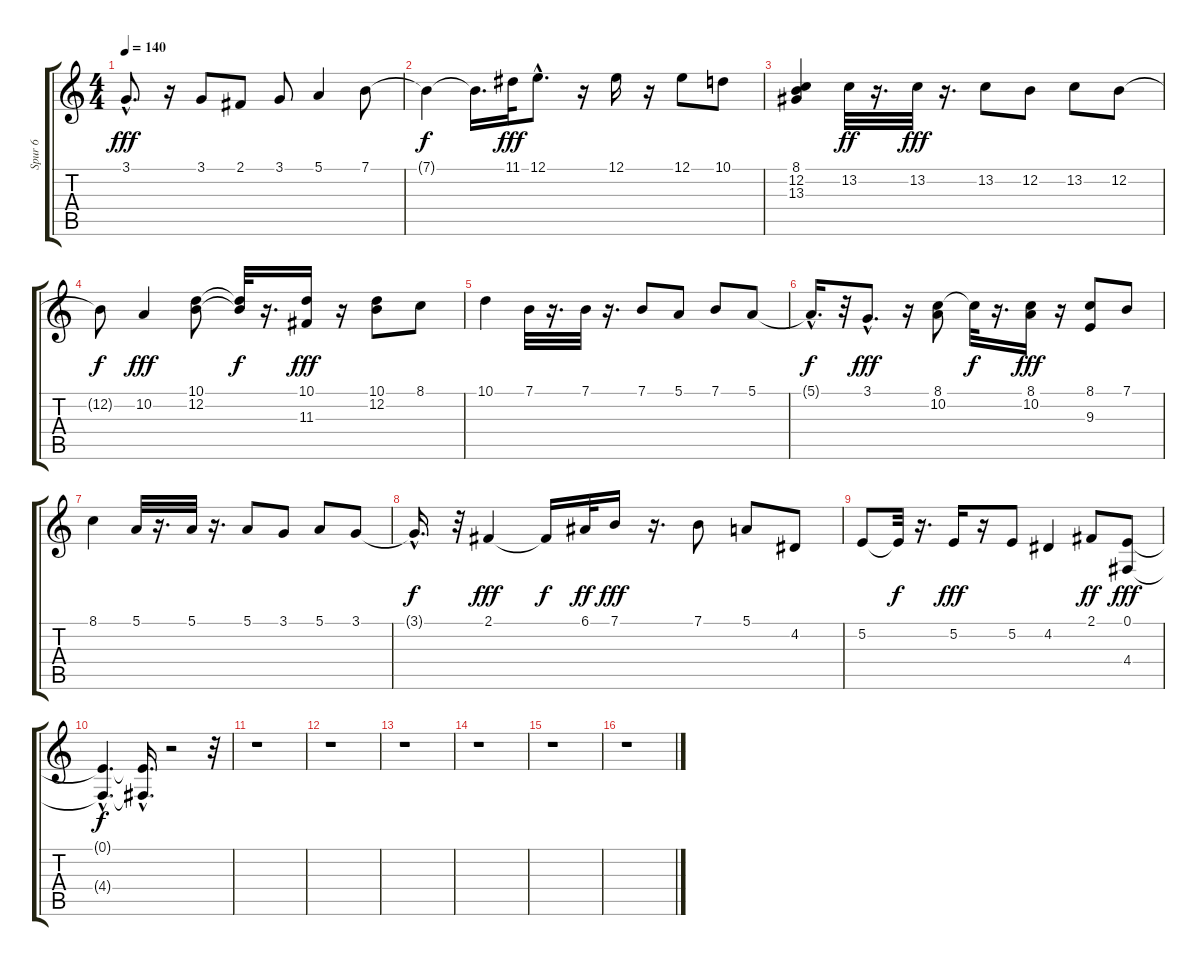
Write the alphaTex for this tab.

\track ("Spur 6" "Spur 6") {instrument harmonica}
\staff {score tabs}
\tuning (E4 B3 G3 D3 A2 E2) {hide}
\ts (4 4)
\tempo 140
\clef g2
\ks c
3.1{hac}.8{d dy fff} r.16 3.1.8 2.1.8 3.1.8 5.1.4 7.1.8 |
7.1{t}.4{dy f} 7.1{t}.16{d} 11.1.32{dy fff} 12.1{hac}.8{d} r.16 12.1.16 r.16 12.1.8 10.1.8 |
(8.1 12.2 13.3).4 13.2.32{dy ff} r.16{d} 13.2.32{dy fff} r.16{d} 13.2.8 12.2.8 13.2.8 12.2.8 |
12.2{t}.8{dy f} 10.2.4{dy fff} (10.1 12.2).8 (10.1{t} 12.2{t}).32{dy f} r.16{d} (10.1 11.3).16{dy fff} r.16 (10.1 12.2).8 8.1.8 |
10.1.4 7.1.32 r.16{d} 7.1.32 r.16{d} 7.1.8 5.1.8 7.1.8 5.1.8 |
5.1{hac t}.16{d dy f} r.32 3.1{hac}.8{d dy fff} r.16 (8.1 10.2).8 8.1{t}.32{dy f} r.16{d} (8.1 10.2).16{dy fff} r.16 (8.1 9.3).8 7.1.8 |
8.1.4 5.1.32 r.16{d} 5.1.32 r.16{d} 5.1.8 3.1.8 5.1.8 3.1.8 |
3.1{hac t}.16{d dy f} r.32 2.1.4{dy fff} 2.1{t}.16{dy f} 6.1.32{dy ff} 7.1.16{dy fff} r.16{d} 7.1.8 5.1.8 4.2.8 |
5.2.8 5.2{t}.32{dy f} r.16{d} 5.2.16{dy fff} r.16 5.2.8 4.2.4 2.1.8{dy ff} (0.1 4.4).8{dy fff} |
(0.1{hac t} 4.4{hac t}).4{d dy f} (0.1{hac t} 4.4{hac t}).16{d} r.2 r.32 |
r.1 |
r.1 |
r.1 |
r.1 |
r.1 |
r.1
